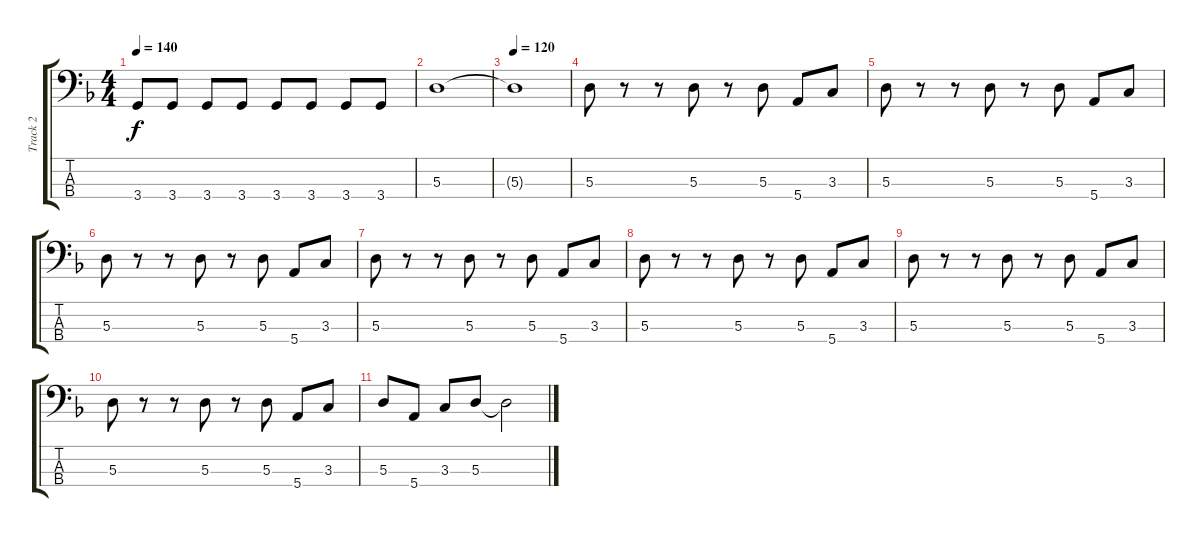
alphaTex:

\track ("Track 2" "Track 2") {instrument electricbassfinger}
\staff {score tabs}
\tuning (G2 D2 A1 E1) {hide}
\ts (4 4)
\tempo 140
\clef f4
\ks dminor
3.4.8{dy f} 3.4.8 3.4.8 3.4.8 3.4.8 3.4.8 3.4.8 3.4.8 |
5.3.1 |
\tempo 120
5.3{t}.1 |
5.3.8 r.8 r.8 5.3.8 r.8 5.3.8 5.4.8 3.3.8 |
5.3.8 r.8 r.8 5.3.8 r.8 5.3.8 5.4.8 3.3.8 |
5.3.8 r.8 r.8 5.3.8 r.8 5.3.8 5.4.8 3.3.8 |
5.3.8 r.8 r.8 5.3.8 r.8 5.3.8 5.4.8 3.3.8 |
5.3.8 r.8 r.8 5.3.8 r.8 5.3.8 5.4.8 3.3.8 |
5.3.8 r.8 r.8 5.3.8 r.8 5.3.8 5.4.8 3.3.8 |
5.3.8 r.8 r.8 5.3.8 r.8 5.3.8 5.4.8 3.3.8 |
5.3.8 5.4.8 3.3.8 5.3.8 5.3{t}.2
